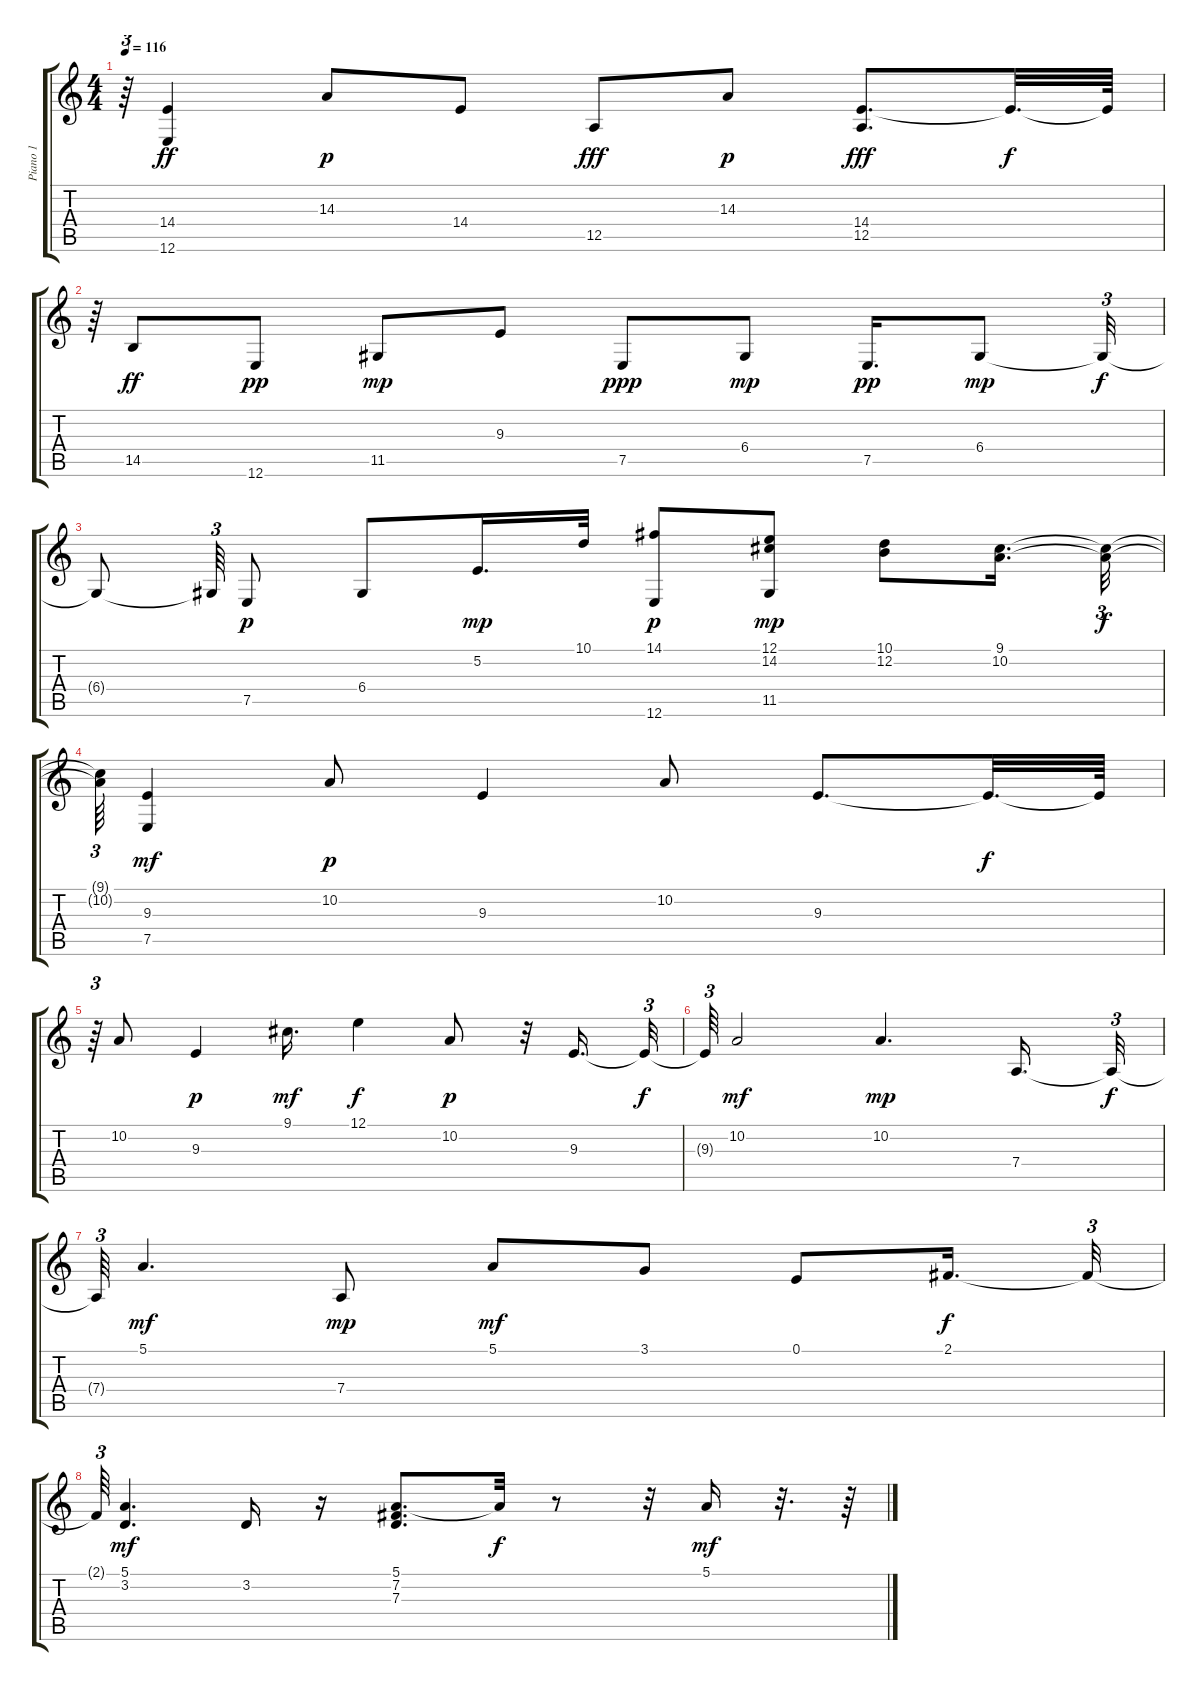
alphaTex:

\track ("Piano 1 " "Piano 1 ") {instrument acousticgrandpiano}
\staff {score tabs}
\tuning (E4 B3 G3 D3 A2 E2) {hide}
\ts (4 4)
\tempo 116
\clef g2
\ks c
r.64{tu (3 2) dy p} (14.4 12.6).4{dy ff} 14.3.8{dy p} 14.4.8 12.5.8{dy fff} 14.3.8{dy p} (14.4 12.5).8{d dy fff} 14.4{t}.32{d dy f} 14.4{t}.64 |
r.64{tu (3 2)} 14.5.8{dy ff} 12.6.8{dy pp} 11.5.8{dy mp} 9.3.8 7.5.8{dy ppp} 6.4.8{dy mp} 7.5.16{d dy pp} 6.4.8{dy mp} 6.4{t}.32{tu (3 2) dy f} |
6.4{t}.8 6.4{t}.64{tu (3 2)} 7.5.8{dy p} 6.4.8 5.2.16{d dy mp} 10.1.32 (14.1 12.6).8{dy p} (12.1 14.2 11.5).8{dy mp} (10.1 12.2).8 (9.1 10.2).16{d} (9.1{t} 10.2{t}).32{tu (3 2) dy f} |
(9.1{t} 10.2{t}).64{tu (3 2)} (9.3 7.5).4{dy mf} 10.2.8{dy p} 9.3.4 10.2.8 9.3.8{d} 9.3{t}.32{d dy f} 9.3{t}.64 |
r.64{tu (3 2)} 10.2.8 9.3.4{dy p} 9.1.16{d dy mf} 12.1.4{dy f} 10.2.8{dy p} r.32 9.3.16{d} 9.3{t}.32{tu (3 2) dy f} |
9.3{t}.64{tu (3 2)} 10.2.2{dy mf} 10.2.4{d dy mp} 7.4.16{d} 7.4{t}.32{tu (3 2) dy f} |
7.4{t}.64{tu (3 2)} 5.1.4{d dy mf} 7.4.8{dy mp} 5.1.8{dy mf} 3.1.8 0.1.8 2.1.16{d dy f} 2.1{t}.32{tu (3 2)} |
2.1{t}.64{tu (3 2)} (5.1 3.2).4{d dy mf} 3.2.16 r.16 (5.1 7.2 7.3).8{d} 5.1{t}.32{dy f} r.8 r.32 5.1.16{dy mf} r.32{d} r.64
